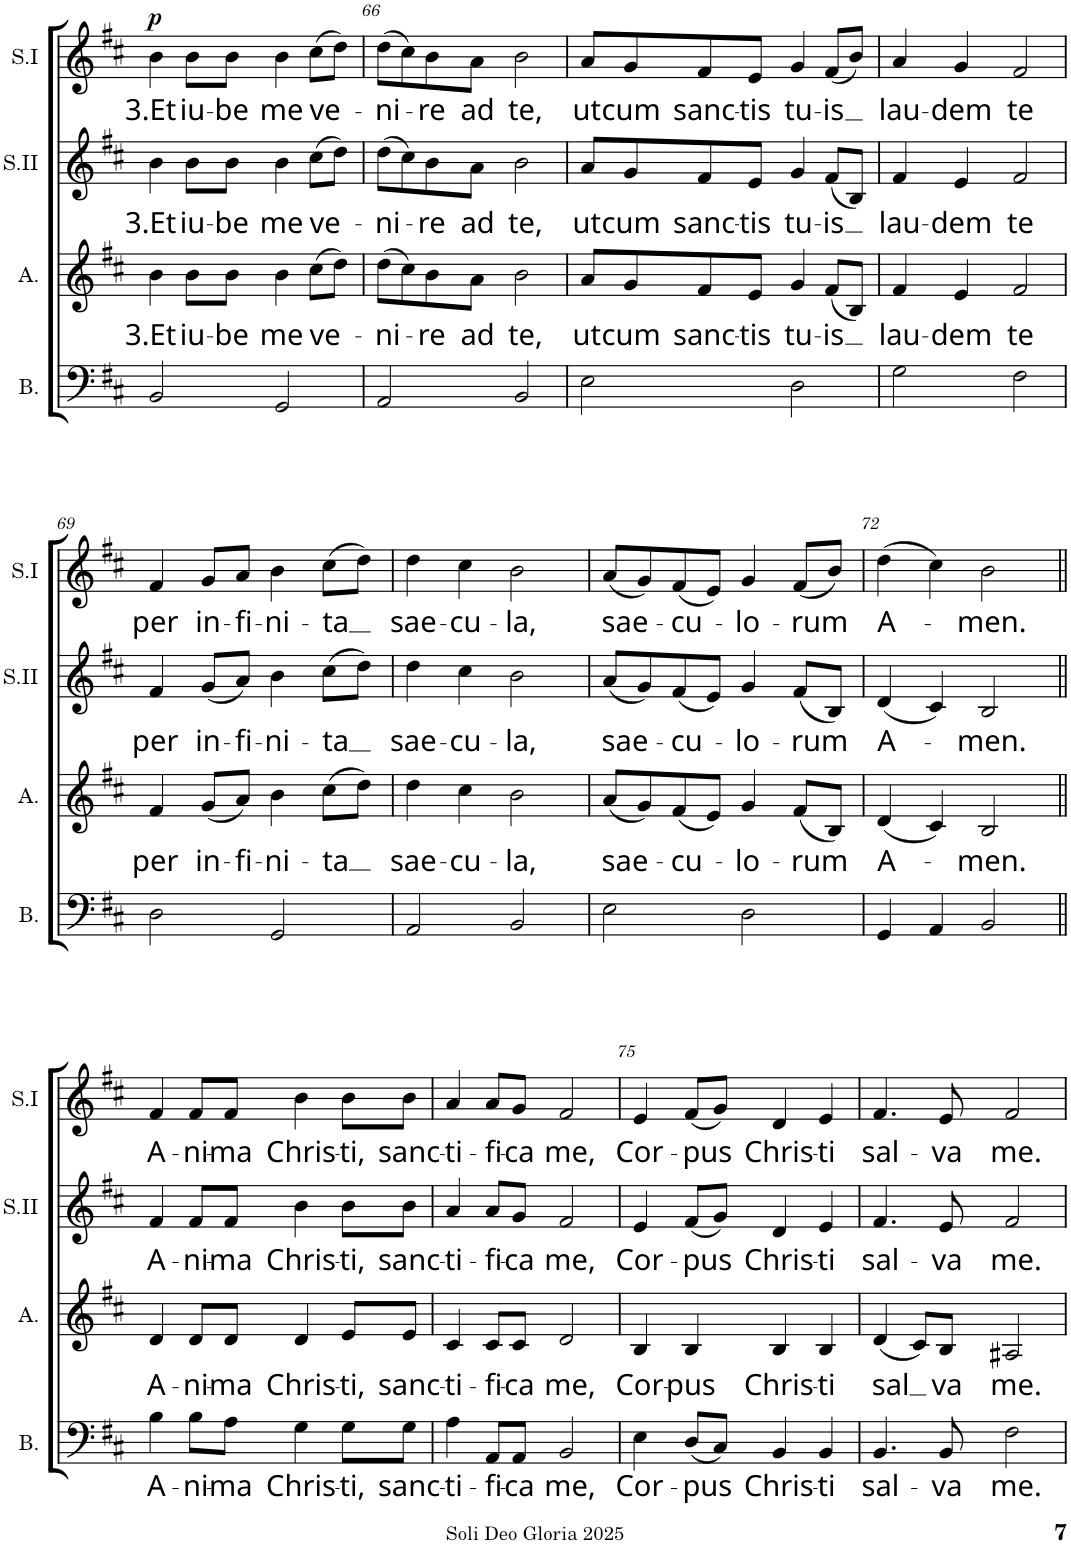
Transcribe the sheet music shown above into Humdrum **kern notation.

**kern	**text	**kern	**text	**kern	**text	**kern	**text	**dynam
*part4	*part4	*part3	*part3	*part2	*part2	*part1	*part1	*part1
*staff4	*staff4	*staff3	*staff3	*staff2	*staff2	*staff1	*staff1	*staff1
*I"Basse	*	*I"Alto	*	*I"Soprano II	*	*I"Soprano I	*	*
*I'B.	*	*I'A.	*	*I'S.II	*	*I'S.I	*	*
!!LO:PB:g=z
*clefF4	*	*clefG2	*	*clefG2	*	*clefG2	*	*
*k[f#c#]	*	*k[f#c#]	*	*k[f#c#]	*	*k[f#c#]	*	*
*M4/4	*	*M4/4	*	*M4/4	*	*M4/4	*	*
=65	=65	=65	=65	=65	=65	=65	=65	=65
!	!	!	!LO:LY:b	!	!LO:LY:b	!	!LO:LY:b	!LO:DY:a
2BB/	.	4b\	3.Et	4b\	3.Et	4b\	3.Et	p
!	!	!	!LO:LY:b	!	!LO:LY:b	!	!LO:LY:b	!
.	.	8b\L	iu-	8b\L	iu-	8b\L	iu-	.
!	!	!	!LO:LY:b	!	!LO:LY:b	!	!LO:LY:b	!
.	.	8b\J	-be	8b\J	-be	8b\J	-be	.
!	!	!	!LO:LY:b	!	!LO:LY:b	!	!LO:LY:b	!
2GG/	.	4b\	me	4b\	me	4b\	me	.
!	!	!	!LO:LY:b	!	!LO:LY:b	!	!LO:LY:b	!
.	.	(8cc#\L	ve-	(8cc#\L	ve-	(8cc#\L	ve-	.
.	.	8dd\J)	.	8dd\J)	.	8dd\J)	.	.
=66	=66	=66	=66	=66	=66	=66	=66	=66
!	!	!	!LO:LY:b	!	!LO:LY:b	!	!LO:LY:b	!
2AA/	.	(8dd\L	-ni-	(8dd\L	-ni-	(8dd\L	-ni-	.
.	.	8cc#\)	.	8cc#\)	.	8cc#\)	.	.
!	!	!	!LO:LY:b	!	!LO:LY:b	!	!LO:LY:b	!
.	.	8b\	-re	8b\	-re	8b\	-re	.
!	!	!	!LO:LY:b	!	!LO:LY:b	!	!LO:LY:b	!
.	.	8a\J	ad	8a\J	ad	8a\J	ad	.
!	!	!	!LO:LY:b	!	!LO:LY:b	!	!LO:LY:b	!
2BB/	.	2b\	te,	2b\	te,	2b\	te,	.
=67	=67	=67	=67	=67	=67	=67	=67	=67
!	!	!	!LO:LY:b	!	!LO:LY:b	!	!LO:LY:b	!
2E\	.	8a/L	ut	8a/L	ut	8a/L	ut	.
!	!	!	!LO:LY:b	!	!LO:LY:b	!	!LO:LY:b	!
.	.	8g/	cum	8g/	cum	8g/	cum	.
!	!	!	!LO:LY:b	!	!LO:LY:b	!	!LO:LY:b	!
.	.	8f#/	sanc-	8f#/	sanc-	8f#/	sanc-	.
!	!	!	!LO:LY:b	!	!LO:LY:b	!	!LO:LY:b	!
.	.	8e/J	-tis	8e/J	-tis	8e/J	-tis	.
!	!	!	!LO:LY:b	!	!LO:LY:b	!	!LO:LY:b	!
2D\	.	4g/	tu-	4g/	tu-	4g/	tu-	.
!	!	!	!LO:LY:b	!	!LO:LY:b	!	!LO:LY:b	!
.	.	(8f#/L	-is	(8f#/L	-is	(8f#/L	-is	.
.	.	8B/J)	.	8B/J)	.	8b/J)	.	.
=68	=68	=68	=68	=68	=68	=68	=68	=68
!	!	!	!LO:LY:b	!	!LO:LY:b	!	!LO:LY:b	!
2G\	.	4f#/	lau-	4f#/	lau-	4a/	lau-	.
!	!	!	!LO:LY:b	!	!LO:LY:b	!	!LO:LY:b	!
.	.	4e/	-dem	4e/	-dem	4g/	-dem	.
!	!	!	!LO:LY:b	!	!LO:LY:b	!	!LO:LY:b	!
2F#\	.	2f#/	te	2f#/	te	2f#/	te	.
!!LO:LB:g=z
=69	=69	=69	=69	=69	=69	=69	=69	=69
!	!	!	!LO:LY:b	!	!LO:LY:b	!	!LO:LY:b	!
2D\	.	4f#/	per	4f#/	per	4f#/	per	.
!	!	!	!LO:LY:b	!	!LO:LY:b	!	!LO:LY:b	!
.	.	(8g/L	in-	(8g/L	in-	8g/L	in-	.
!	!	!	!LO:LY:b	!	!LO:LY:b	!	!LO:LY:b	!
.	.	8a/J)	-fi-	8a/J)	-fi-	8a/J	-fi-	.
!	!	!	!LO:LY:b	!	!LO:LY:b	!	!LO:LY:b	!
2GG/	.	4b\	-ni-	4b\	-ni-	4b\	-ni-	.
!	!	!	!LO:LY:b	!	!LO:LY:b	!	!LO:LY:b	!
.	.	(8cc#\L	-ta	(8cc#\L	-ta	(8cc#\L	-ta	.
.	.	8dd\J)	.	8dd\J)	.	8dd\J)	.	.
=70	=70	=70	=70	=70	=70	=70	=70	=70
!	!	!	!LO:LY:b	!	!LO:LY:b	!	!LO:LY:b	!
2AA/	.	4dd\	sae-	4dd\	sae-	4dd\	sae-	.
!	!	!	!LO:LY:b	!	!LO:LY:b	!	!LO:LY:b	!
.	.	4cc#\	-cu-	4cc#\	-cu-	4cc#\	-cu-	.
!	!	!	!LO:LY:b	!	!LO:LY:b	!	!LO:LY:b	!
2BB/	.	2b\	-la,	2b\	-la,	2b\	-la,	.
=71	=71	=71	=71	=71	=71	=71	=71	=71
!	!	!	!LO:LY:b	!	!LO:LY:b	!	!LO:LY:b	!
2E\	.	(8a/L	sae-	(8a/L	sae-	(8a/L	sae-	.
.	.	8g/)	.	8g/)	.	8g/)	.	.
!	!	!	!LO:LY:b	!	!LO:LY:b	!	!LO:LY:b	!
.	.	(8f#/	-cu-	(8f#/	-cu-	(8f#/	-cu-	.
.	.	8e/J)	.	8e/J)	.	8e/J)	.	.
!	!	!	!LO:LY:b	!	!LO:LY:b	!	!LO:LY:b	!
2D\	.	4g/	-lo-	4g/	-lo-	4g/	-lo-	.
!	!	!	!LO:LY:b	!	!LO:LY:b	!	!LO:LY:b	!
.	.	(8f#/L	-rum	(8f#/L	-rum	(8f#/L	-rum	.
.	.	8B/J)	.	8B/J)	.	8b/J)	.	.
=72	=72	=72	=72	=72	=72	=72	=72	=72
!	!	!	!LO:LY:b	!	!LO:LY:b	!	!LO:LY:b	!
4GG/	.	(4d/	A-	(4d/	A-	(4dd\	A-	.
4AA/	.	4c#/)	.	4c#/)	.	4cc#\)	.	.
!	!	!	!LO:LY:b	!	!LO:LY:b	!	!LO:LY:b	!
2BB/	.	2B/	-men.	2B/	-men.	2b\	-men.	.
!!LO:LB:g=z
=73||	=73||	=73||	=73||	=73||	=73||	=73||	=73||	=73||
!	!LO:LY:b	!	!LO:LY:b	!	!LO:LY:b	!	!LO:LY:b	!
4B\	A-	4d/	A-	4f#/	A-	4f#/	A-	.
!	!LO:LY:b	!	!LO:LY:b	!	!LO:LY:b	!	!LO:LY:b	!
8B\L	-ni-	8d/L	-ni-	8f#/L	-ni-	8f#/L	-ni-	.
!	!LO:LY:b	!	!LO:LY:b	!	!LO:LY:b	!	!LO:LY:b	!
8A\J	-ma	8d/J	-ma	8f#/J	-ma	8f#/J	-ma	.
!	!LO:LY:b	!	!LO:LY:b	!	!LO:LY:b	!	!LO:LY:b	!
4G\	Chris-	4d/	Chris-	4b\	Chris-	4b\	Chris-	.
!	!LO:LY:b	!	!LO:LY:b	!	!LO:LY:b	!	!LO:LY:b	!
8G\L	-ti,	8e/L	-ti,	8b\L	-ti,	8b\L	-ti,	.
!	!LO:LY:b	!	!LO:LY:b	!	!LO:LY:b	!	!LO:LY:b	!
8G\J	sanc-	8e/J	sanc-	8b\J	sanc-	8b\J	sanc-	.
=74	=74	=74	=74	=74	=74	=74	=74	=74
!	!LO:LY:b	!	!LO:LY:b	!	!LO:LY:b	!	!LO:LY:b	!
4A\	-ti-	4c#/	-ti-	4a/	-ti-	4a/	-ti-	.
!	!LO:LY:b	!	!LO:LY:b	!	!LO:LY:b	!	!LO:LY:b	!
8AA/L	-fi-	8c#/L	-fi-	8a/L	-fi-	8a/L	-fi-	.
!	!LO:LY:b	!	!LO:LY:b	!	!LO:LY:b	!	!LO:LY:b	!
8AA/J	-ca	8c#/J	-ca	8g/J	-ca	8g/J	-ca	.
!	!LO:LY:b	!	!LO:LY:b	!	!LO:LY:b	!	!LO:LY:b	!
2BB/	me,	2d/	me,	2f#/	me,	2f#/	me,	.
=75	=75	=75	=75	=75	=75	=75	=75	=75
!	!LO:LY:b	!	!LO:LY:b	!	!LO:LY:b	!	!LO:LY:b	!
4E\	Cor-	4B/	Cor-	4e/	Cor-	4e/	Cor-	.
!	!LO:LY:b	!	!LO:LY:b	!	!LO:LY:b	!	!LO:LY:b	!
(8D/L	-pus	4B/	-pus	(8f#/L	-pus	(8f#/L	-pus	.
8C#/J)	.	.	.	8g/J)	.	8g/J)	.	.
!	!LO:LY:b	!	!LO:LY:b	!	!LO:LY:b	!	!LO:LY:b	!
4BB/	Chris-	4B/	Chris-	4d/	Chris-	4d/	Chris-	.
!	!LO:LY:b	!	!LO:LY:b	!	!LO:LY:b	!	!LO:LY:b	!
4BB/	-ti	4B/	-ti	4e/	-ti	4e/	-ti	.
=76	=76	=76	=76	=76	=76	=76	=76	=76
!	!LO:LY:b	!	!LO:LY:b	!	!LO:LY:b	!	!LO:LY:b	!
4.BB/	sal-	(4d/	sal	4.f#/	sal-	4.f#/	sal-	.
.	.	8c#/L)	.	.	.	.	.	.
!	!LO:LY:b	!	!LO:LY:b	!	!LO:LY:b	!	!LO:LY:b	!
8BB/	-va	8B/J	va	8e/	-va	8e/	-va	.
!	!LO:LY:b	!	!LO:LY:b	!	!LO:LY:b	!	!LO:LY:b	!
2F#\	me.	2A#X/	me.	2f#/	me.	2f#/	me.	.
=	=	=	=	=	=	=	=	=
*-	*-	*-	*-	*-	*-	*-	*-	*-
